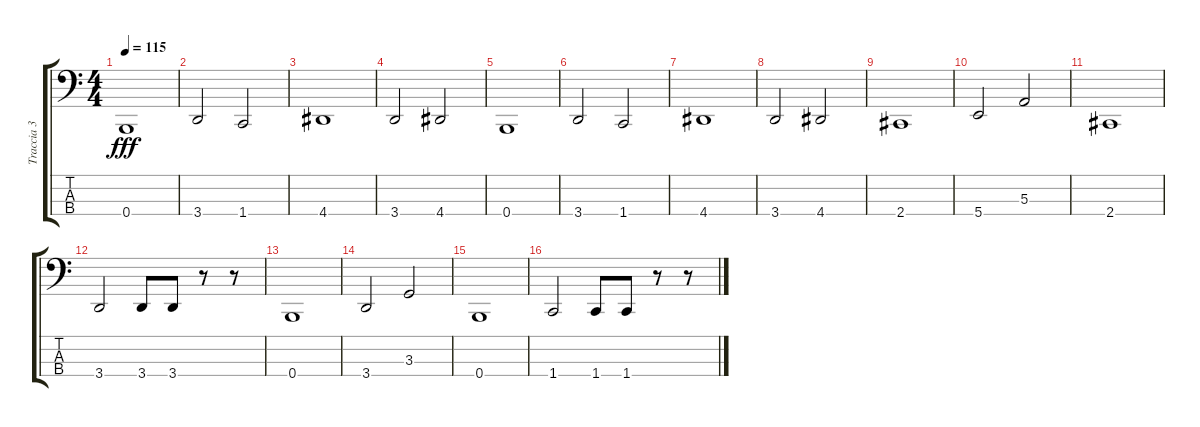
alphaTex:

\track ("Traccia 3" "Traccia 3") {instrument electricbassfinger}
\staff {score tabs}
\tuning (D2 A1 E1 B0) {hide}
\ts (4 4)
\tempo 115
\clef f4
\ks c
0.4.1{dy fff} |
3.4.2 1.4.2 |
4.4.1 |
3.4.2 4.4.2 |
0.4.1 |
3.4.2 1.4.2 |
4.4.1 |
3.4.2 4.4.2 |
2.4.1 |
5.4.2 5.3.2 |
2.4.1 |
3.4.2 3.4.8 3.4.8 r.8 r.8 |
0.4.1 |
3.4.2 3.3.2 |
0.4.1 |
1.4.2 1.4.8 1.4.8 r.8 r.8
